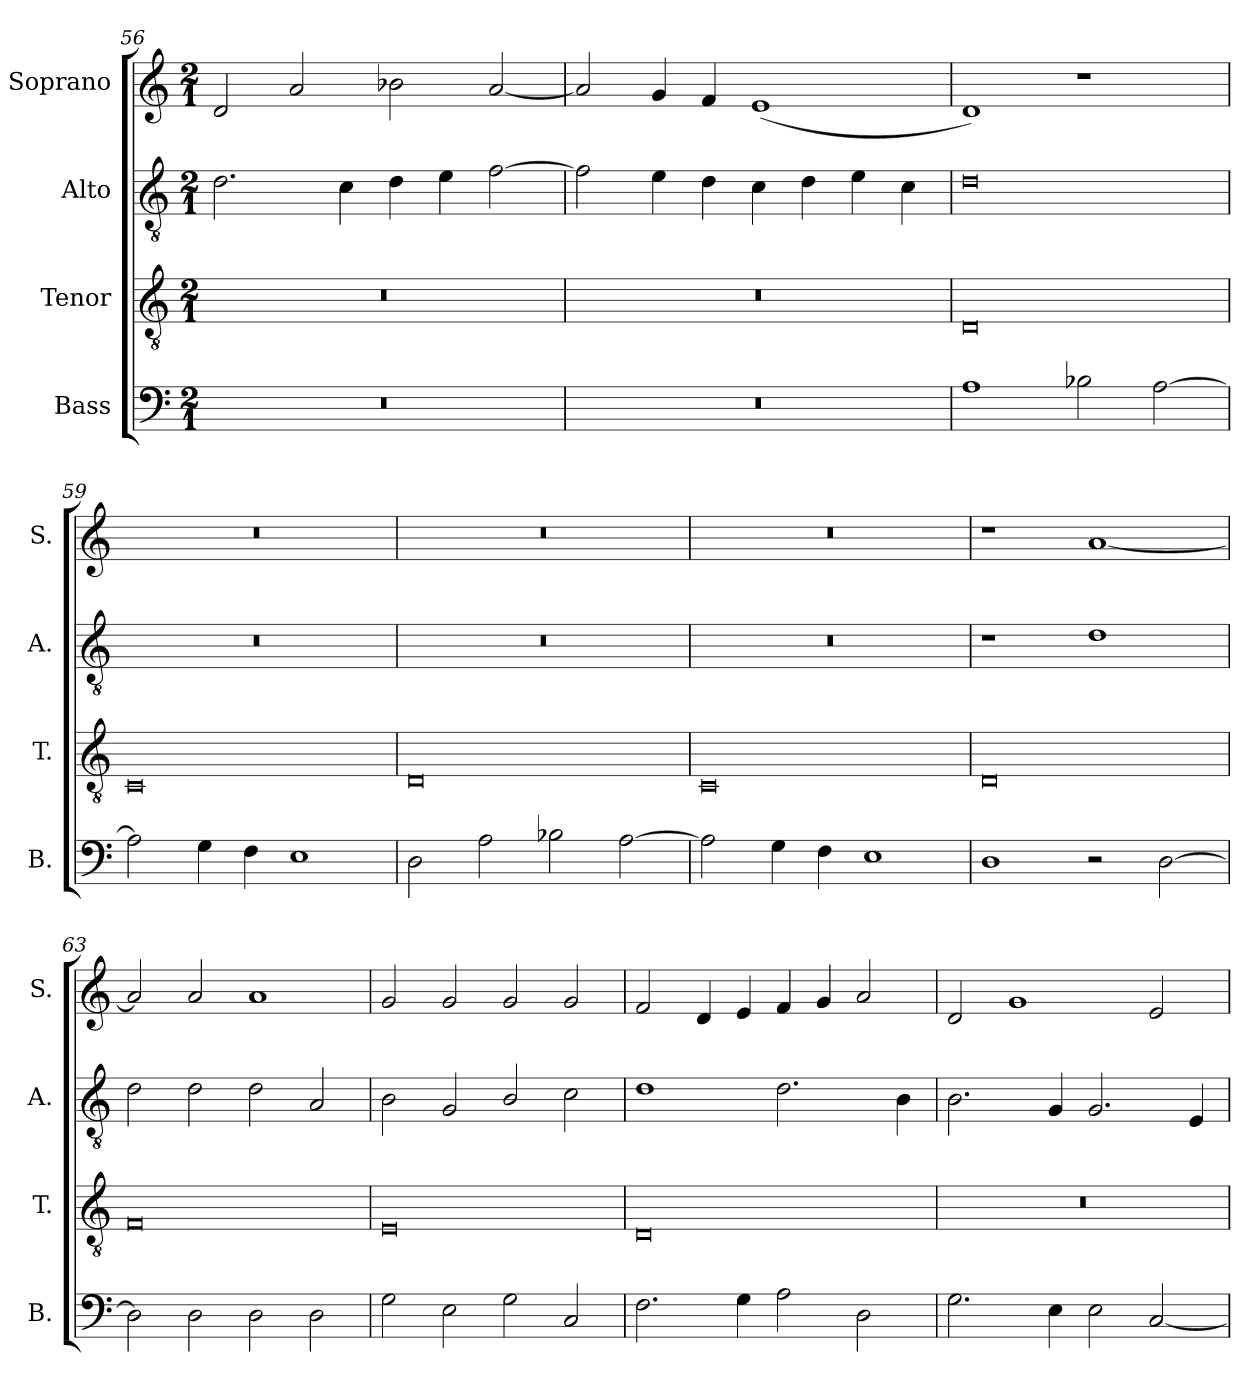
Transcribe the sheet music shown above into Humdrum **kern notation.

**kern	**kern	**kern	**kern
*part4	*part3	*part2	*part1
*staff4	*staff3	*staff2	*staff1
*I"Bass	*I"Tenor	*I"Alto	*I"Soprano
*I'B.	*I'T.	*I'A.	*I'S.
*clefF4	*clefGv2	*clefGv2	*clefG2
*k[]	*k[]	*k[]	*k[]
*M2/1	*M2/1	*M2/1	*M2/1
=56	=56	=56	=56
0r	0r	2.d\	2d/
.	.	.	2a/
.	.	4c\	.
.	.	4d\	2b-X\
.	.	4e\	.
.	.	[2f\	[2a/
=57	=57	=57	=57
0r	0r	2f\]	2a/]
.	.	4e\	4g/
.	.	4d\	4f/
.	.	4c\	(<1e
.	.	4d\	.
.	.	4e\	.
.	.	4c\	.
!!LO:LB:g=z
=58	=58	=58	=58
1A	0D	0d	1d)
2B-X\	.	.	1r
[2A\	.	.	.
=59	=59	=59	=59
2A\]	0C	0r	0r
4G\	.	.	.
4F\	.	.	.
1E	.	.	.
=60	=60	=60	=60
2D\	0D	0r	0r
2A\	.	.	.
2B-X\	.	.	.
[2A\	.	.	.
=61	=61	=61	=61
2A\]	0C	0r	0r
4G\	.	.	.
4F\	.	.	.
1E	.	.	.
=62	=62	=62	=62
1D	0D	1r	1r
2r	.	1d	[1a
[2D\	.	.	.
=63	=63	=63	=63
2D\]	0F	2d\	2a/]
2D\	.	2d\	2a/
2D\	.	2d\	1a
2D\	.	2A/	.
=64	=64	=64	=64
2G\	0E	2B\	2g/
2E\	.	2G/	2g/
2G\	.	2B/	2g/
2C/	.	2c\	2g/
!!LO:LB:g=z
=65	=65	=65	=65
2.F\	0D	1d	2f/
.	.	.	4d/
4G\	.	.	4e/
2A\	.	2.d\	4f/
.	.	.	4g/
2D\	.	.	2a/
.	.	4B\	.
=66	=66	=66	=66
2.G\	0r	2.B\	2d/
.	.	.	1g
4E\	.	4G/	.
2E\	.	2.G/	.
[2C/	.	.	2e/
.	.	4E/	.
=	=	=	=
*-	*-	*-	*-
